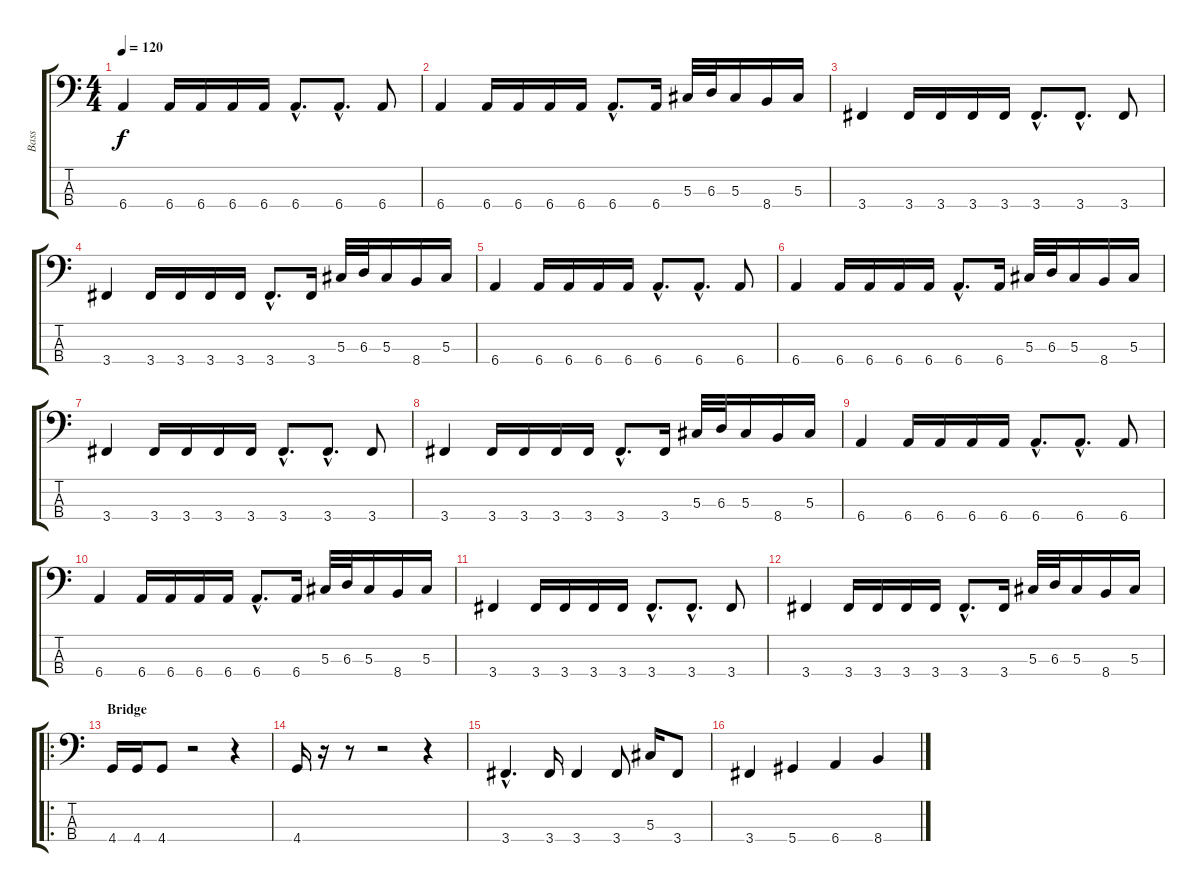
\track ("Bass" "Bass") {instrument electricbassfinger}
\staff {score tabs}
\tuning (Gb2 Db2 Ab1 Eb1) {hide}
\ts (4 4)
\tempo 120
\clef f4
\ks c
6.4.4{dy f} 6.4.16 6.4.16 6.4.16 6.4.16 6.4{hac}.8{d} 6.4{hac}.8{d} 6.4.8 |
6.4.4 6.4.16 6.4.16 6.4.16 6.4.16 6.4{hac}.8{d} 6.4.16 5.3.32 6.3.32 5.3.16 8.4.16 5.3.16 |
3.4.4 3.4.16 3.4.16 3.4.16 3.4.16 3.4{hac}.8{d} 3.4{hac}.8{d} 3.4.8 |
3.4.4 3.4.16 3.4.16 3.4.16 3.4.16 3.4{hac}.8{d} 3.4.16 5.3.32 6.3.32 5.3.16 8.4.16 5.3.16 |
6.4.4 6.4.16 6.4.16 6.4.16 6.4.16 6.4{hac}.8{d} 6.4{hac}.8{d} 6.4.8 |
6.4.4 6.4.16 6.4.16 6.4.16 6.4.16 6.4{hac}.8{d} 6.4.16 5.3.32 6.3.32 5.3.16 8.4.16 5.3.16 |
3.4.4 3.4.16 3.4.16 3.4.16 3.4.16 3.4{hac}.8{d} 3.4{hac}.8{d} 3.4.8 |
3.4.4 3.4.16 3.4.16 3.4.16 3.4.16 3.4{hac}.8{d} 3.4.16 5.3.32 6.3.32 5.3.16 8.4.16 5.3.16 |
6.4.4 6.4.16 6.4.16 6.4.16 6.4.16 6.4{hac}.8{d} 6.4{hac}.8{d} 6.4.8 |
6.4.4 6.4.16 6.4.16 6.4.16 6.4.16 6.4{hac}.8{d} 6.4.16 5.3.32 6.3.32 5.3.16 8.4.16 5.3.16 |
3.4.4 3.4.16 3.4.16 3.4.16 3.4.16 3.4{hac}.8{d} 3.4{hac}.8{d} 3.4.8 |
3.4.4 3.4.16 3.4.16 3.4.16 3.4.16 3.4{hac}.8{d} 3.4.16 5.3.32 6.3.32 5.3.16 8.4.16 5.3.16 |
\ro
\section ("" "Bridge")
4.4.16 4.4.16 4.4.8 r.2 r.4 |
4.4.16 r.16 r.8 r.2 r.4 |
3.4{hac}.4{d} 3.4.16 3.4.4 3.4.8 5.3.16 3.4.8 |
3.4.4 5.4.4 6.4.4 8.4.4
